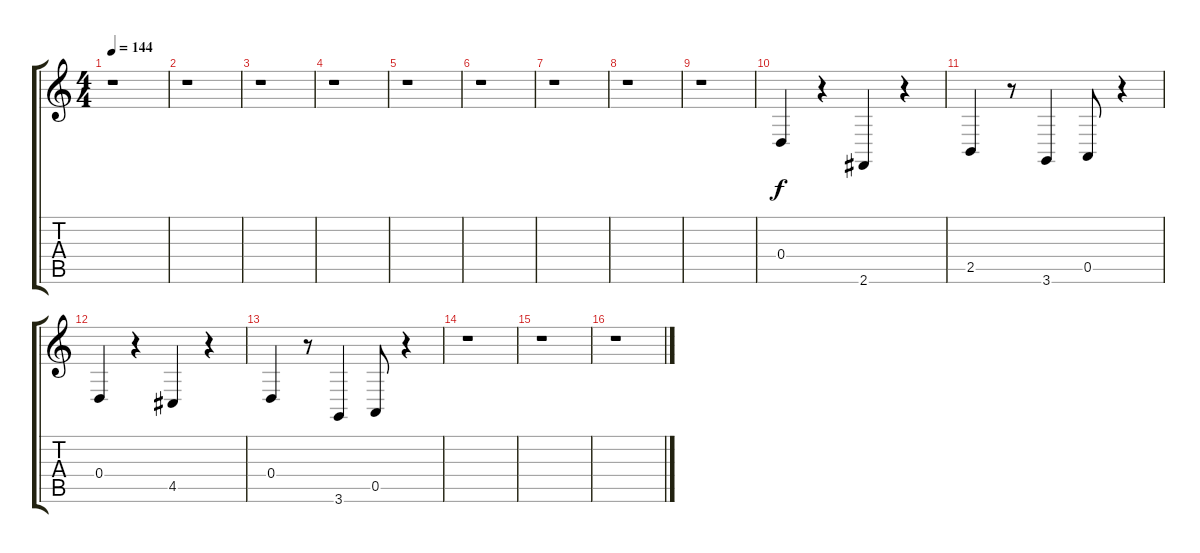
\track "" {instrument trombone}
\staff {score tabs}
\tuning (E4 B3 G3 D3 A2 E2) {hide}
\ts (4 4)
\tempo 144
\clef g2
\ks c
r.1{dy f} |
r.1 |
r.1 |
r.1 |
r.1 |
r.1 |
r.1 |
r.1 |
r.1 |
0.4.4 r.4 2.6.4 r.4 |
2.5.4 r.8 3.6.4 0.5.8 r.4 |
0.4.4 r.4 4.5.4 r.4 |
0.4.4 r.8 3.6.4 0.5.8 r.4 |
r.1 |
r.1 |
r.1
